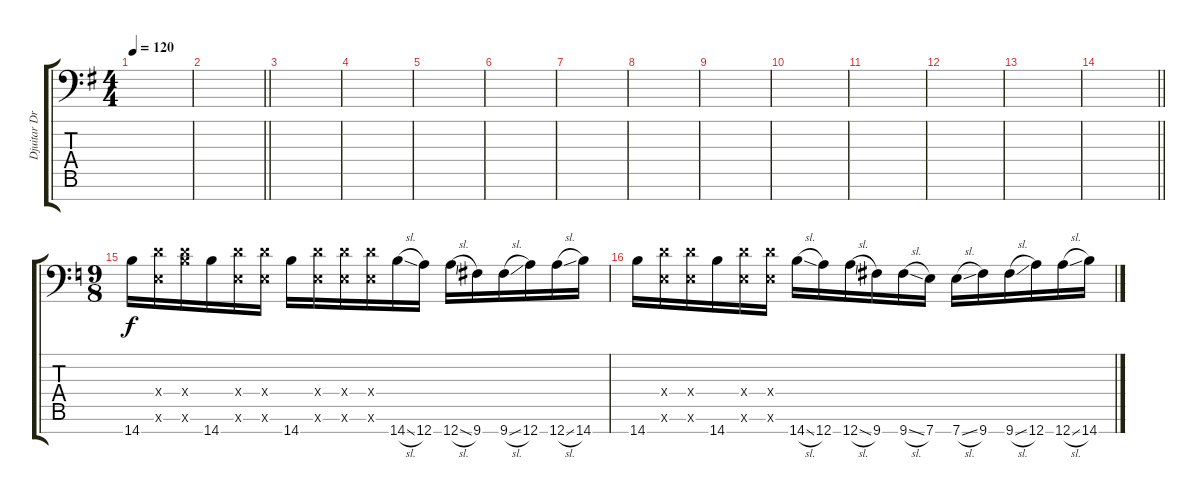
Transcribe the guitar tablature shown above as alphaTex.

\track ("Djuitar Dropped A" "Djuitar Dr") {instrument distortionguitar}
\staff {score tabs}
\tuning (E4 B3 G3 D3 A2 E2 A1) {hide}
\ts (4 4)
\tempo 120
\clef f4
\ks eminor
|
\barLineRight lightlight
|
|
|
|
|
|
|
|
|
|
|
|
\barLineRight lightlight
|
\ts (9 8)
\section ("" "")
\ks c
14.7.16 (0.4{x} 0.6{x}).16 (0.4{x} 7.6{x}).16 14.7.16 (0.4{x} 0.6{x}).16 (0.4{x} 0.6{x}).16 14.7.16 (0.4{x} 0.6{x}).16 (0.4{x} 0.6{x}).16 (0.4{x} 0.6{x}).16 14.7{sl}.16 12.7.16 12.7{sl}.16 9.7.16 9.7{sl}.16 12.7.16 12.7{sl}.16 14.7.16 |
14.7.16 (0.4{x} 0.6{x}).16 (0.4{x} 0.6{x}).16 14.7.16 (0.4{x} 0.6{x}).16 (0.4{x} 0.6{x}).16 14.7{sl}.16 12.7.16 12.7{sl}.16 9.7.16 9.7{sl}.16 7.7.16 7.7{sl}.16 9.7.16 9.7{sl}.16 12.7.16 12.7{sl}.16 14.7.16
